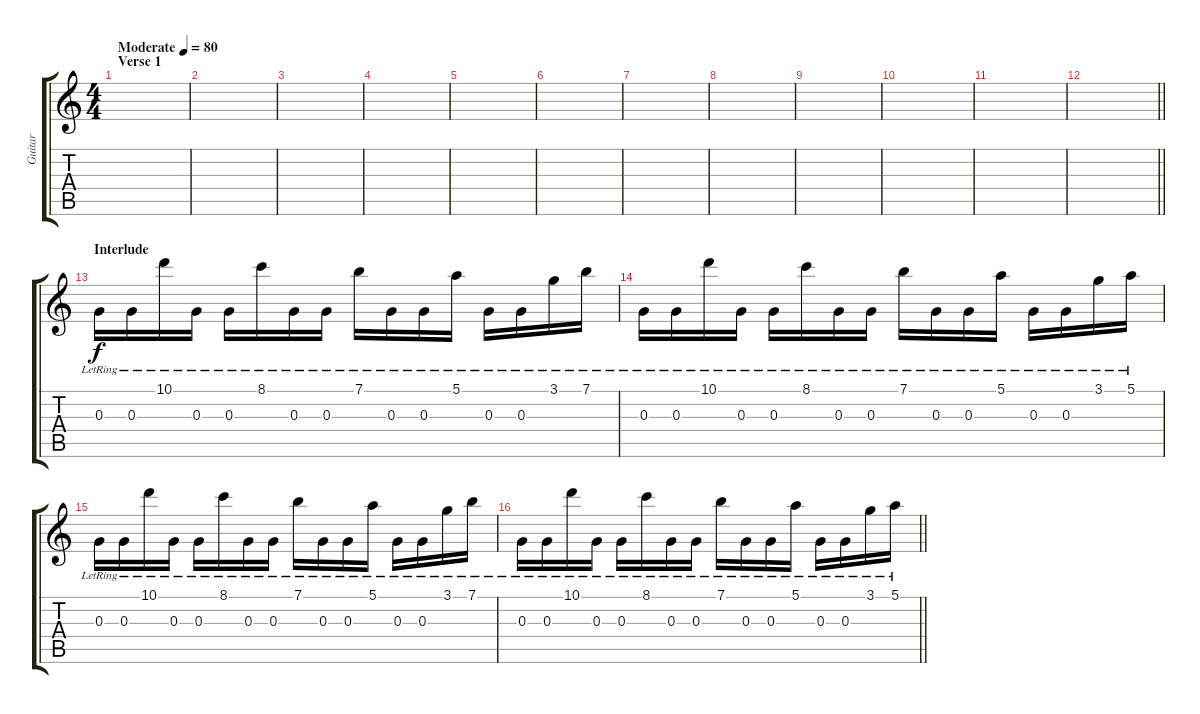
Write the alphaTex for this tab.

\track ("Guitar" "Guitar") {instrument acousticguitarsteel}
\staff {score tabs}
\tuning (E4 B3 G3 D3 A2 E2) {hide}
\ts (4 4)
\section ("" "Verse 1")
\tempo (80 "Moderate")
\clef g2
\ks c
|
|
|
|
|
|
|
|
|
|
|
\barLineRight lightlight
|
\section ("" "Interlude")
0.3{lr}.16 0.3{lr}.16 10.1{lr}.16 0.3{lr}.16 0.3{lr}.16 8.1{lr}.16 0.3{lr}.16 0.3{lr}.16 7.1{lr}.16 0.3{lr}.16 0.3{lr}.16 5.1{lr}.16 0.3{lr}.16 0.3{lr}.16 3.1{lr}.16 7.1{lr}.16 |
0.3{lr}.16 0.3{lr}.16 10.1{lr}.16 0.3{lr}.16 0.3{lr}.16 8.1{lr}.16 0.3{lr}.16 0.3{lr}.16 7.1{lr}.16 0.3{lr}.16 0.3{lr}.16 5.1{lr}.16 0.3{lr}.16 0.3{lr}.16 3.1{lr}.16 5.1{lr}.16 |
0.3{lr}.16 0.3{lr}.16 10.1{lr}.16 0.3{lr}.16 0.3{lr}.16 8.1{lr}.16 0.3{lr}.16 0.3{lr}.16 7.1{lr}.16 0.3{lr}.16 0.3{lr}.16 5.1{lr}.16 0.3{lr}.16 0.3{lr}.16 3.1{lr}.16 7.1{lr}.16 |
\barLineRight lightlight
0.3{lr}.16 0.3{lr}.16 10.1{lr}.16 0.3{lr}.16 0.3{lr}.16 8.1{lr}.16 0.3{lr}.16 0.3{lr}.16 7.1{lr}.16 0.3{lr}.16 0.3{lr}.16 5.1{lr}.16 0.3{lr}.16 0.3{lr}.16 3.1{lr}.16 5.1{lr}.16
